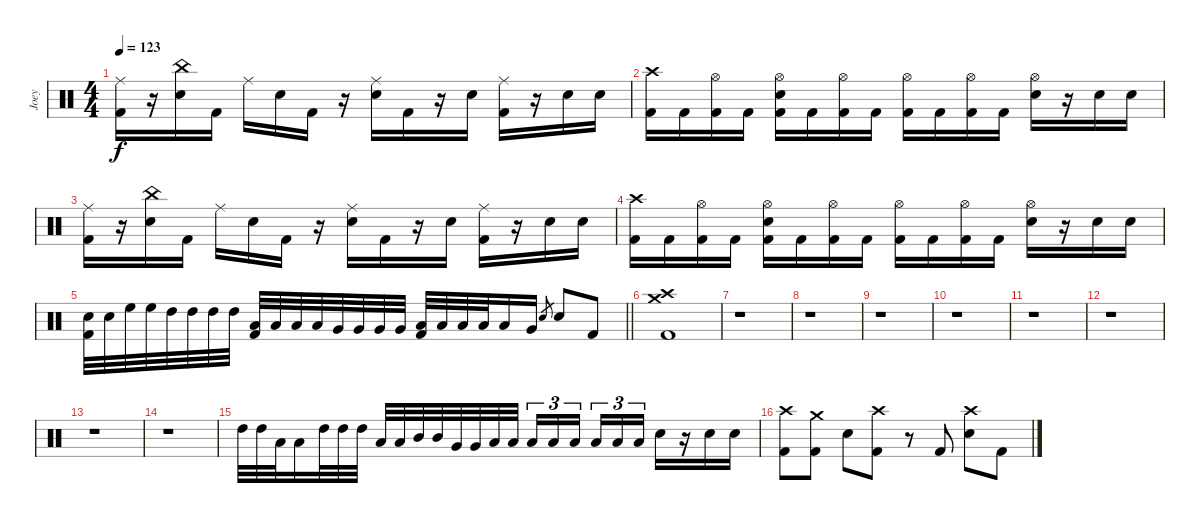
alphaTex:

\track ("Joey" "Joey") {instrument percussion}
\staff {score}
\articulation defaults
\ts (4 4)
\tempo 123
\clef neutral
\ks c
("Ride (middle)" "Kick (hit) 2").16{dy f} r.16 ("China (hit)" "Snare (hit) 2").16 "Kick (hit) 2".16 "Ride (middle)".16 "Snare (hit) 2".16 "Kick (hit) 2".16 r.16 ("Ride (middle)" "Snare (hit) 2").16 "Kick (hit) 2".16 r.16 "Snare (hit) 2".16 ("Ride (middle)" "Kick (hit) 2").16 r.16 "Snare (hit) 2".16 "Snare (hit) 2".16 |
("Crash high (hit)" "Kick (hit) 2").16 "Kick (hit) 2".16 ("Hi-Hat (open)" "Kick (hit) 2").16 "Kick (hit) 2".16 ("Hi-Hat (open)" "Snare (hit) 2" "Kick (hit) 2").16 "Kick (hit) 2".16 ("Hi-Hat (open)" "Kick (hit) 2").16 "Kick (hit) 2".16 ("Hi-Hat (open)" "Kick (hit) 2").16 "Kick (hit) 2".16 ("Hi-Hat (open)" "Kick (hit) 2").16 "Kick (hit) 2".16 ("Hi-Hat (open)" "Snare (hit) 2").16 r.16 "Snare (hit) 2".16 "Snare (hit) 2".16 |
("Ride (middle)" "Kick (hit) 2").16 r.16 ("China (hit)" "Snare (hit) 2").16 "Kick (hit) 2".16 "Ride (middle)".16 "Snare (hit) 2".16 "Kick (hit) 2".16 r.16 ("Ride (middle)" "Snare (hit) 2").16 "Kick (hit) 2".16 r.16 "Snare (hit) 2".16 ("Ride (middle)" "Kick (hit) 2").16 r.16 "Snare (hit) 2".16 "Snare (hit) 2".16 |
("Crash high (hit)" "Kick (hit) 2").16 "Kick (hit) 2".16 ("Hi-Hat (open)" "Kick (hit) 2").16 "Kick (hit) 2".16 ("Hi-Hat (open)" "Snare (hit) 2" "Kick (hit) 2").16 "Kick (hit) 2".16 ("Hi-Hat (open)" "Kick (hit) 2").16 "Kick (hit) 2".16 ("Hi-Hat (open)" "Kick (hit) 2").16 "Kick (hit) 2".16 ("Hi-Hat (open)" "Kick (hit) 2").16 "Kick (hit) 2".16 ("Hi-Hat (open)" "Snare (hit) 2").16 r.16 "Snare (hit) 2".16 "Snare (hit) 2".16 |
\barLineRight lightlight
("Snare (hit) 2" "Kick (hit) 2").32 "Snare (hit) 2".32 "High Floor Tom (hit)".32 "High Floor Tom (hit)".32 "High Tom (hit)".32 "High Tom (hit)".32 "High Tom (hit)".32 "High Tom (hit)".32 ("Low Tom (hit)" "Kick (hit) 2").32 "Low Tom (hit)".32 "Low Tom (hit)".32 "Low Tom (hit)".32 "Very Low Tom (hit)".32 "Very Low Tom (hit)".32 "Very Low Tom (hit)".32 "Very Low Tom (hit)".32 ("Low Floor Tom (hit)" "Kick (hit) 2").32 "Low Floor Tom (hit)".32 "Low Floor Tom (hit)".32 "Low Floor Tom (hit)".32 "Low Floor Tom (hit)".16 "Very Low Tom (hit)".16 "Snare (hit) 2".8{gr} "Snare (hit) 2".8 "Kick (hit) 2".8 |
("Crash medium (hit)" "Crash high (hit)" "Kick (hit) 2").1 |
r.1 |
r.1 |
r.1 |
r.1 |
r.1 |
r.1 |
r.1 |
r.1 |
"High Tom (hit)".32 "High Tom (hit)".32 "Low Tom (hit)".32 "Low Tom (hit)".16 "High Tom (hit)".32 "High Tom (hit)".32 "High Tom (hit)".32 "Low Tom (hit)".32 "Low Tom (hit)".32 "Mid Tom (hit)".32 "Mid Tom (hit)".32 "Very Low Tom (hit)".32 "Very Low Tom (hit)".32 "Low Tom (hit)".32 "Low Tom (hit)".32 "Low Floor Tom (hit)".16{tu (3 2)} "Low Floor Tom (hit)".16{tu (3 2)} "Low Floor Tom (hit)".16{tu (3 2) beam splitsecondary} "Low Floor Tom (hit)".16{tu (3 2)} "Low Floor Tom (hit)".16{tu (3 2)} "Low Floor Tom (hit)".16{tu (3 2)} "Snare (hit) 2".16 r.16 "Snare (hit) 2".16 "Snare (hit) 2".16 |
("Crash high (hit)" "Kick (hit) 2").8 ("Crash medium (hit)" "Kick (hit) 2").8 "Snare (hit) 2".8 ("Crash high (hit)" "Kick (hit) 2").8 r.8 "Kick (hit) 2".8 ("Crash high (hit)" "Snare (hit) 2").8 "Kick (hit) 2".8
